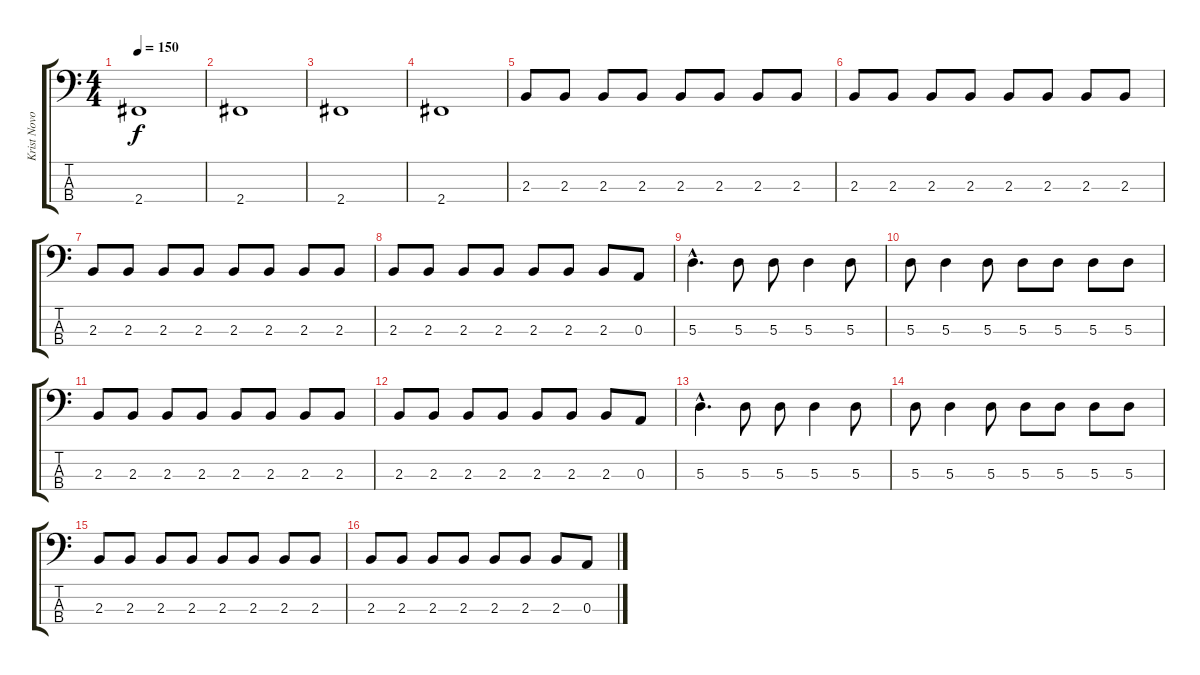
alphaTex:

\track ("Krist Novoselic" "Krist Novo") {instrument electricbasspick}
\staff {score tabs}
\tuning (G2 D2 A1 E1) {hide}
\ts (4 4)
\tempo 150
\clef f4
\ks c
2.4.1{dy f} |
2.4.1 |
2.4.1 |
2.4.1 |
2.3.8 2.3.8 2.3.8 2.3.8 2.3.8 2.3.8 2.3.8 2.3.8 |
2.3.8 2.3.8 2.3.8 2.3.8 2.3.8 2.3.8 2.3.8 2.3.8 |
2.3.8 2.3.8 2.3.8 2.3.8 2.3.8 2.3.8 2.3.8 2.3.8 |
2.3.8 2.3.8 2.3.8 2.3.8 2.3.8 2.3.8 2.3.8 0.3.8 |
5.3{hac}.4{d} 5.3.8 5.3.8 5.3.4 5.3.8 |
5.3.8 5.3.4 5.3.8 5.3.8 5.3.8 5.3.8 5.3.8 |
2.3.8 2.3.8 2.3.8 2.3.8 2.3.8 2.3.8 2.3.8 2.3.8 |
2.3.8 2.3.8 2.3.8 2.3.8 2.3.8 2.3.8 2.3.8 0.3.8 |
5.3{hac}.4{d} 5.3.8 5.3.8 5.3.4 5.3.8 |
5.3.8 5.3.4 5.3.8 5.3.8 5.3.8 5.3.8 5.3.8 |
2.3.8 2.3.8 2.3.8 2.3.8 2.3.8 2.3.8 2.3.8 2.3.8 |
2.3.8 2.3.8 2.3.8 2.3.8 2.3.8 2.3.8 2.3.8 0.3.8
